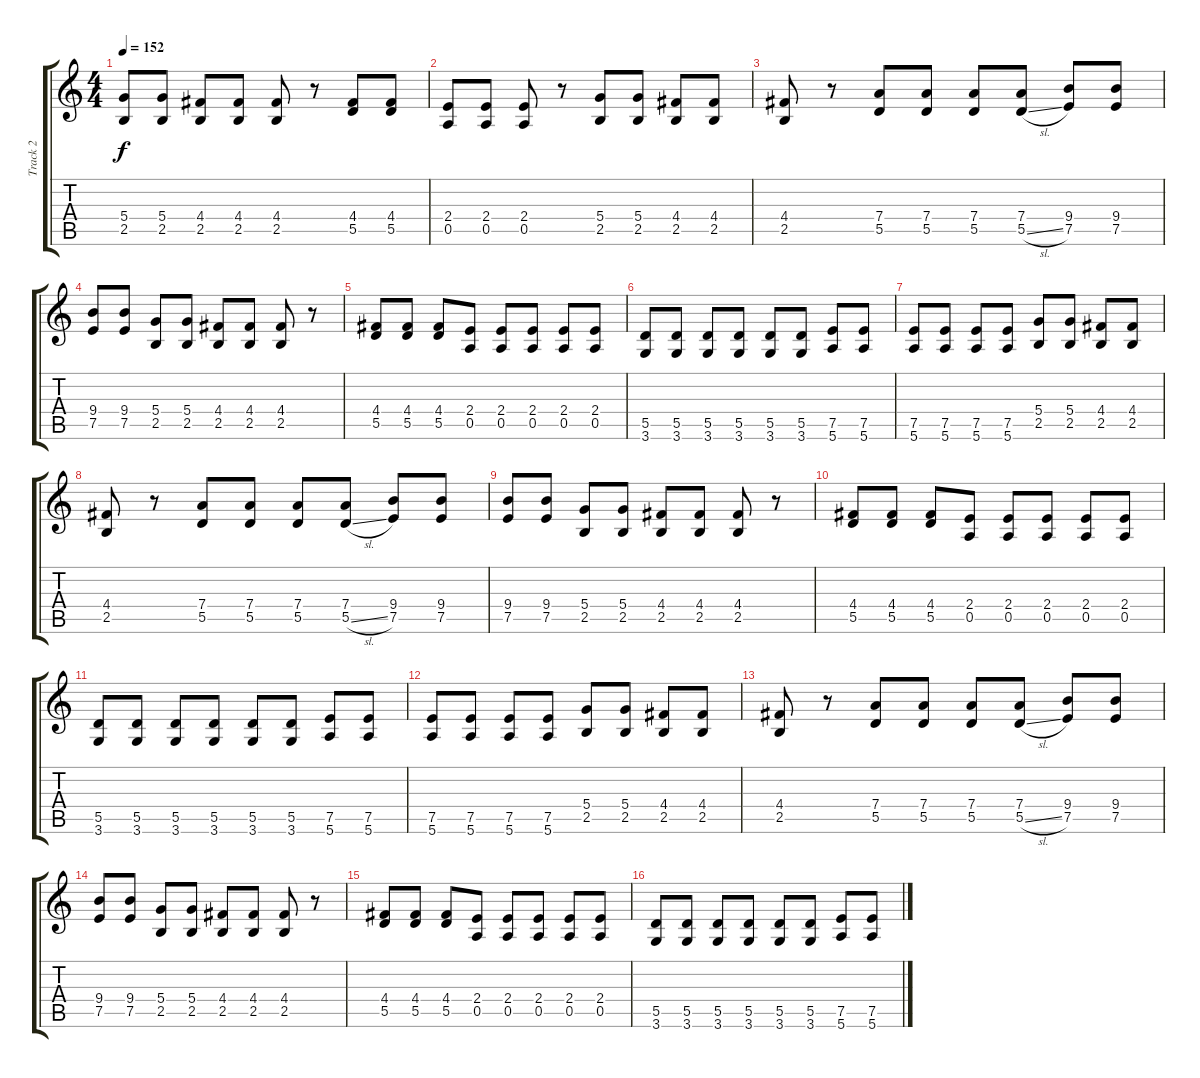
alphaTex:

\track ("Track 2" "Track 2") {instrument distortionguitar}
\staff {score tabs}
\tuning (E4 B3 G3 D3 A2 E2) {hide}
\ts (4 4)
\tempo 152
\clef g2
\ks c
(5.4 2.5).8{dy f instrument distortionguitar} (5.4 2.5).8 (4.4 2.5).8 (4.4 2.5).8 (4.4 2.5).8 r.8 (4.4 5.5).8 (4.4 5.5).8 |
(2.4 0.5).8 (2.4 0.5).8 (2.4 0.5).8 r.8 (5.4 2.5).8 (5.4 2.5).8 (4.4 2.5).8 (4.4 2.5).8 |
(4.4 2.5).8 r.8 (7.4 5.5).8 (7.4 5.5).8 (7.4 5.5).8 (7.4 5.5{sl}).8 (9.4 7.5).8 (9.4 7.5).8 |
(9.4 7.5).8 (9.4 7.5).8 (5.4 2.5).8 (5.4 2.5).8 (4.4 2.5).8 (4.4 2.5).8 (4.4 2.5).8 r.8 |
(4.4 5.5).8 (4.4 5.5).8 (4.4 5.5).8 (2.4 0.5).8 (2.4 0.5).8 (2.4 0.5).8 (2.4 0.5).8 (2.4 0.5).8 |
(5.5 3.6).8 (5.5 3.6).8 (5.5 3.6).8 (5.5 3.6).8 (5.5 3.6).8 (5.5 3.6).8 (7.5 5.6).8 (7.5 5.6).8 |
(7.5 5.6).8 (7.5 5.6).8 (7.5 5.6).8 (7.5 5.6).8 (5.4 2.5).8 (5.4 2.5).8 (4.4 2.5).8 (4.4 2.5).8 |
(4.4 2.5).8 r.8 (7.4 5.5).8 (7.4 5.5).8 (7.4 5.5).8 (7.4 5.5{sl}).8 (9.4 7.5).8 (9.4 7.5).8 |
(9.4 7.5).8 (9.4 7.5).8 (5.4 2.5).8 (5.4 2.5).8 (4.4 2.5).8 (4.4 2.5).8 (4.4 2.5).8 r.8 |
(4.4 5.5).8 (4.4 5.5).8 (4.4 5.5).8 (2.4 0.5).8 (2.4 0.5).8 (2.4 0.5).8 (2.4 0.5).8 (2.4 0.5).8 |
(5.5 3.6).8 (5.5 3.6).8 (5.5 3.6).8 (5.5 3.6).8 (5.5 3.6).8 (5.5 3.6).8 (7.5 5.6).8 (7.5 5.6).8 |
(7.5 5.6).8 (7.5 5.6).8 (7.5 5.6).8 (7.5 5.6).8 (5.4 2.5).8 (5.4 2.5).8 (4.4 2.5).8 (4.4 2.5).8 |
(4.4 2.5).8 r.8 (7.4 5.5).8 (7.4 5.5).8 (7.4 5.5).8 (7.4 5.5{sl}).8 (9.4 7.5).8 (9.4 7.5).8 |
(9.4 7.5).8 (9.4 7.5).8 (5.4 2.5).8 (5.4 2.5).8 (4.4 2.5).8 (4.4 2.5).8 (4.4 2.5).8 r.8 |
(4.4 5.5).8 (4.4 5.5).8 (4.4 5.5).8 (2.4 0.5).8 (2.4 0.5).8 (2.4 0.5).8 (2.4 0.5).8 (2.4 0.5).8 |
(5.5 3.6).8 (5.5 3.6).8 (5.5 3.6).8 (5.5 3.6).8 (5.5 3.6).8 (5.5 3.6).8 (7.5 5.6).8 (7.5 5.6).8
